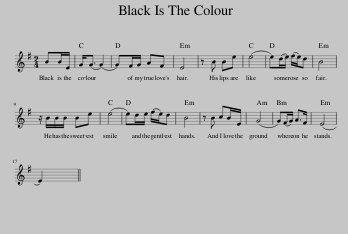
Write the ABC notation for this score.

X:1
L:1/8
M:2/4
I:linebreak $
K:Emin
V:1 treble
V:1
 BB/E/ | G<(G (G2) | G)F/G/ AF | E4 | z B Be | %5
 (e4 | e)(d/e/) (f/e/)d | B4 |$ z/ B/B/B/ Be | (e4 | %10
 e)d/e/ (f/e/)d | B4 | z B cB/E/ | (G4 | G)(F/G/) A>F | %15
 (E4 |$ E2) || %17
